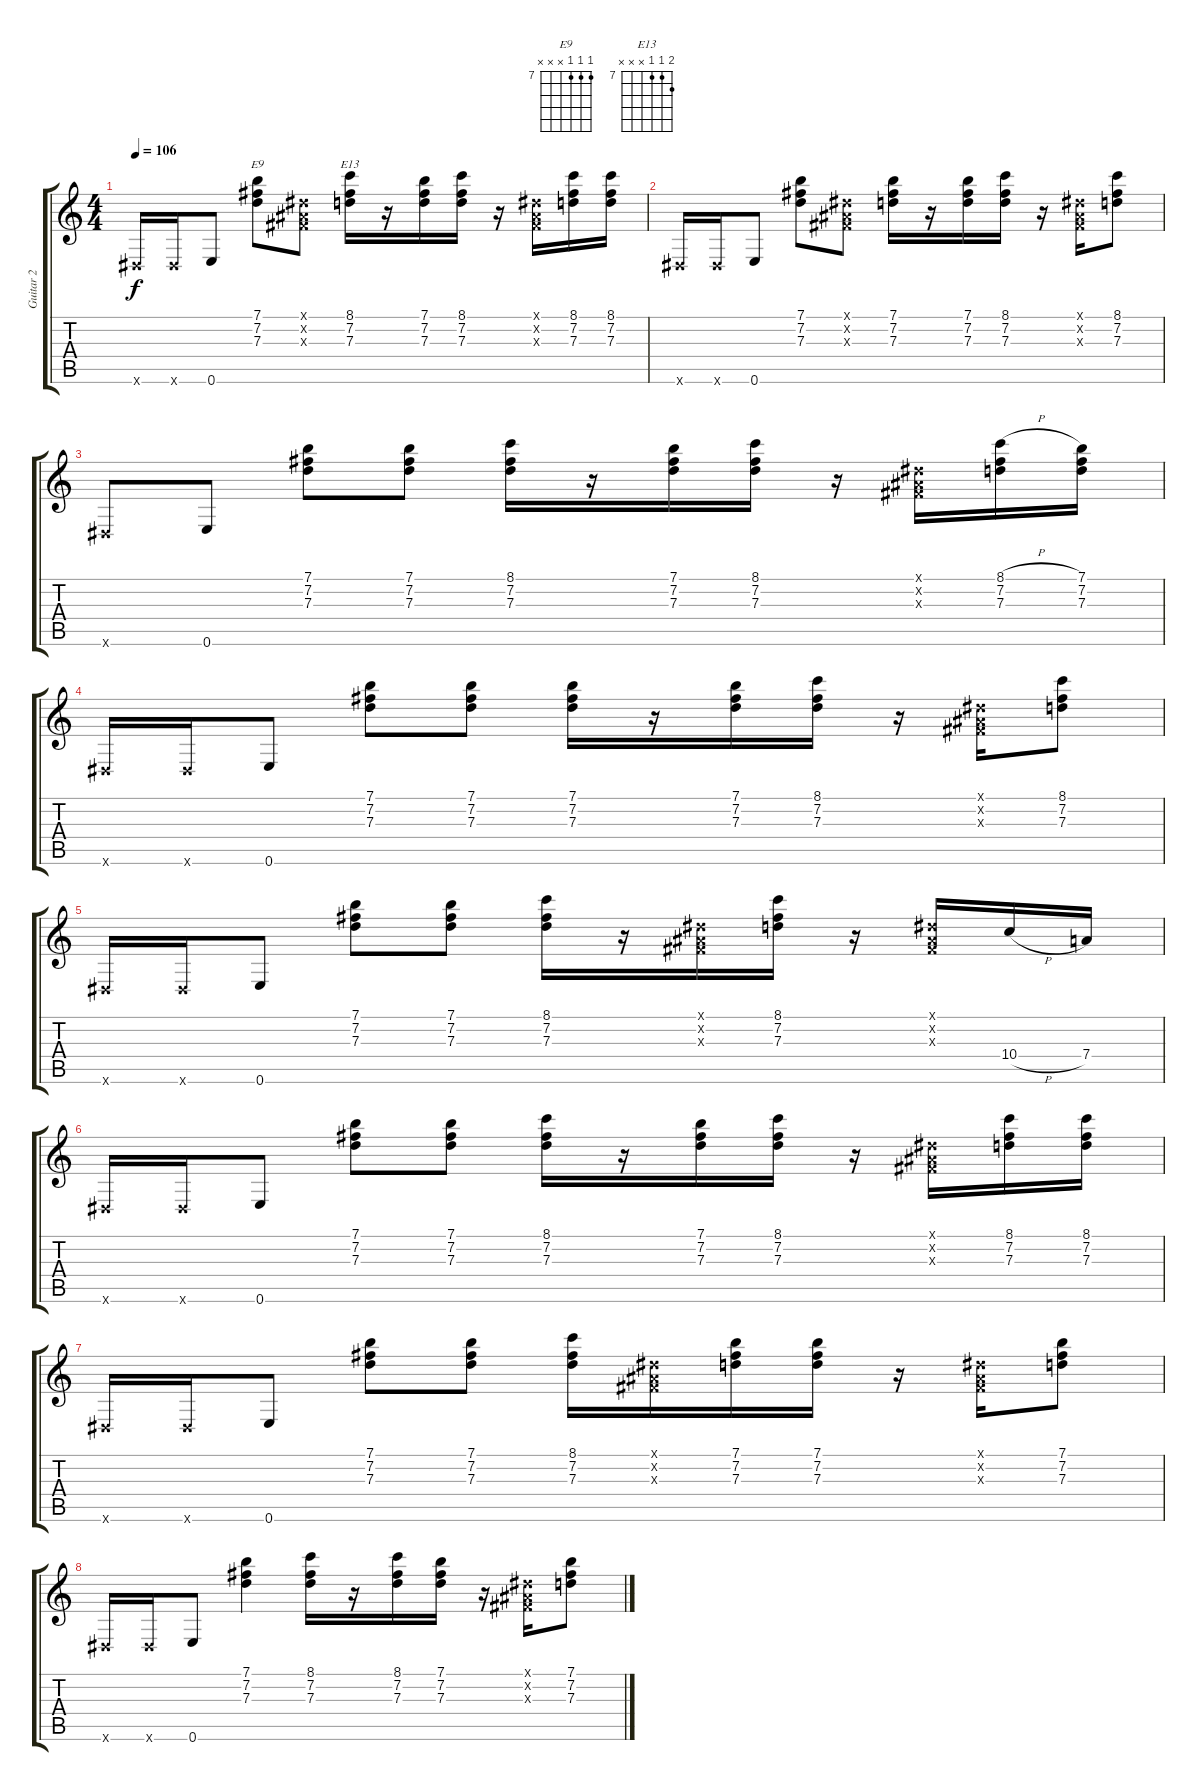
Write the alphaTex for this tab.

\track ("Guitar 2" "Guitar 2") {instrument distortionguitar}
\staff {score tabs}
\tuning (E4 B3 G3 D3 A2 E2) {hide}
\chord ("E9" 7 7 7 x x x) {firstfret 7}
\chord ("E13" 8 7 7 x x x) {firstfret 7}
\ts (4 4)
\tempo 106
\clef g2
\ks c
-1.6{x}.16{dy f} -1.6{x}.16 0.6.8 (7.1 7.2 7.3).8{ch "E9"} (-1.1{x} -1.2{x} -1.3{x}).8 (8.1 7.2 7.3).16{ch "E13"} r.16 (7.1 7.2 7.3).16 (8.1 7.2 7.3).16 r.16 (-1.1{x} -1.2{x} -1.3{x}).16 (8.1 7.2 7.3).16 (8.1 7.2 7.3).16 |
-1.6{x}.16 -1.6{x}.16 0.6.8 (7.1 7.2 7.3).8 (-1.1{x} -1.2{x} -1.3{x}).8 (7.1 7.2 7.3).16 r.16 (7.1 7.2 7.3).16 (8.1 7.2 7.3).16 r.16 (-1.1{x} -1.2{x} -1.3{x}).16 (8.1 7.2 7.3).8 |
-1.6{x}.8 0.6.8 (7.1 7.2 7.3).8 (7.1 7.2 7.3).8 (8.1 7.2 7.3).16 r.16 (7.1 7.2 7.3).16 (8.1 7.2 7.3).16 r.16 (-1.1{x} -1.2{x} -1.3{x}).16 (8.1{h} 7.2 7.3).16 (7.1 7.2 7.3).16 |
-1.6{x}.16 -1.6{x}.16 0.6.8 (7.1 7.2 7.3).8 (7.1 7.2 7.3).8 (7.1 7.2 7.3).16 r.16 (7.1 7.2 7.3).16 (8.1 7.2 7.3).16 r.16 (-1.1{x} -1.2{x} -1.3{x}).16 (8.1 7.2 7.3).8 |
-1.6{x}.16 -1.6{x}.16 0.6.8 (7.1 7.2 7.3).8 (7.1 7.2 7.3).8 (8.1 7.2 7.3).16 r.16 (-1.1{x} -1.2{x} -1.3{x}).16 (8.1 7.2 7.3).16 r.16 (-1.1{x} -1.2{x} -1.3{x}).16 10.4{h}.16 7.4.16 |
-1.6{x}.16 -1.6{x}.16 0.6.8 (7.1 7.2 7.3).8 (7.1 7.2 7.3).8 (8.1 7.2 7.3).16 r.16 (7.1 7.2 7.3).16 (8.1 7.2 7.3).16 r.16 (-1.1{x} -1.2{x} -1.3{x}).16 (8.1 7.2 7.3).16 (8.1 7.2 7.3).16 |
-1.6{x}.16 -1.6{x}.16 0.6.8 (7.1 7.2 7.3).8 (7.1 7.2 7.3).8 (8.1 7.2 7.3).16 (-1.1{x} -1.2{x} -1.3{x}).16 (7.1 7.2 7.3).16 (7.1 7.2 7.3).16 r.16 (-1.1{x} -1.2{x} -1.3{x}).16 (7.1 7.2 7.3).8 |
-1.6{x}.16 -1.6{x}.16 0.6.8 (7.1 7.2 7.3).4 (8.1 7.2 7.3).16 r.16 (8.1 7.2 7.3).16 (7.1 7.2 7.3).16 r.16 (-1.1{x} -1.2{x} -1.3{x}).16 (7.1 7.2 7.3).8
